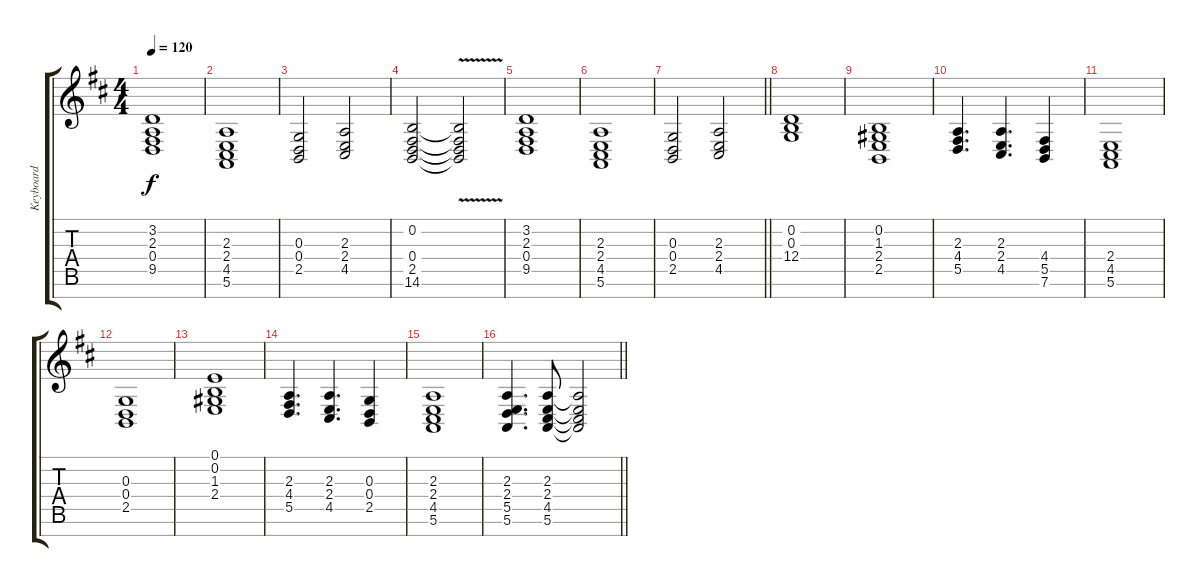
\track ("Keyboard" "Keyboard") {instrument pizzicatostrings}
\staff {score tabs}
\tuning (E4 B3 G3 D3 A2 E2 B1) {hide}
\ts (4 4)
\tempo 120
\clef g2
\ks d
(3.2 2.3 0.4 9.5).1{dy f} |
(2.3 2.4 4.5 5.6).1 |
(0.3 0.4 2.5).2 (2.3 2.4 4.5).2 |
(0.2 0.4 2.5 14.6).2 (0.2{v t} 0.4{v t} 2.5{v t} 14.6{v t}).2 |
(3.2 2.3 0.4 9.5).1 |
(2.3 2.4 4.5 5.6).1 |
\barLineRight lightlight
(0.3 0.4 2.5).2 (2.3 2.4 4.5).2 |
(0.2 0.3 12.4).1 |
(0.2 1.3 2.4 2.5).1 |
(2.3 4.4 5.5).4{d} (2.3 2.4 4.5).4{d} (4.4 5.5 7.6).4 |
(2.4 4.5 5.6).1 |
(0.3 0.4 2.5).1 |
(0.1 0.2 1.3 2.4).1 |
(2.3 4.4 5.5).4{d} (2.3 2.4 4.5).4{d} (0.3 0.4 2.5).4 |
(2.3 2.4 4.5 5.6).1 |
\barLineRight lightlight
(2.3 2.4 5.5 5.6).4{d} (2.3 2.4 4.5 5.6).8 (2.3{t} 2.4{t} 4.5{t} 5.6{t}).2
